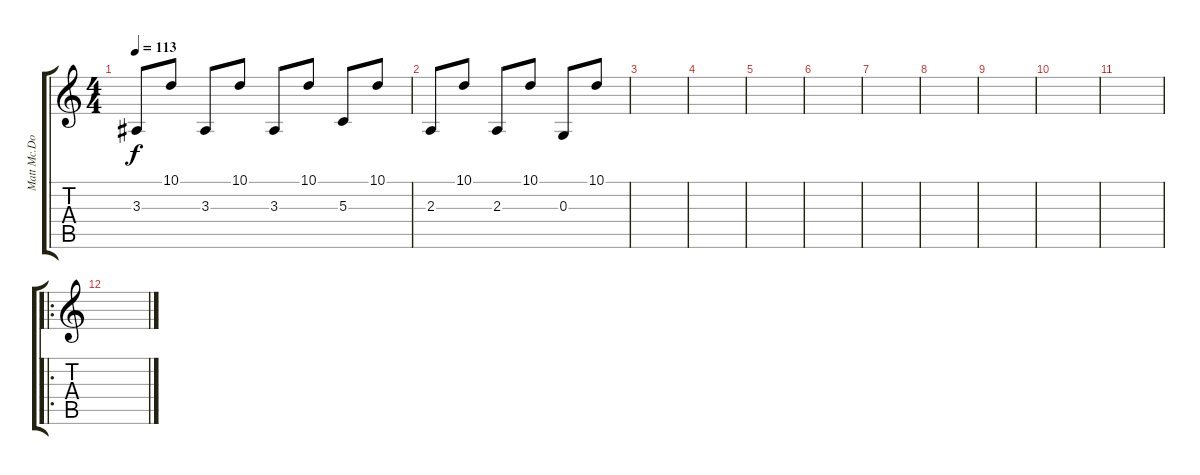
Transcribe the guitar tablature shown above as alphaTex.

\track ("Matt Mc.Donough" "Matt Mc.Do") {instrument tinklebell}
\staff {score tabs}
\tuning (E4 B3 G3 D3 A2 E2) {hide}
\ts (4 4)
\tempo 113
\clef g2
\ks c
3.3.8{dy f} 10.1.8 3.3.8 10.1.8 3.3.8 10.1.8 5.3.8 10.1.8 |
2.3.8 10.1.8 2.3.8 10.1.8 0.3.8 10.1.8 |
|
|
|
|
|
|
|
|
|
\ro
